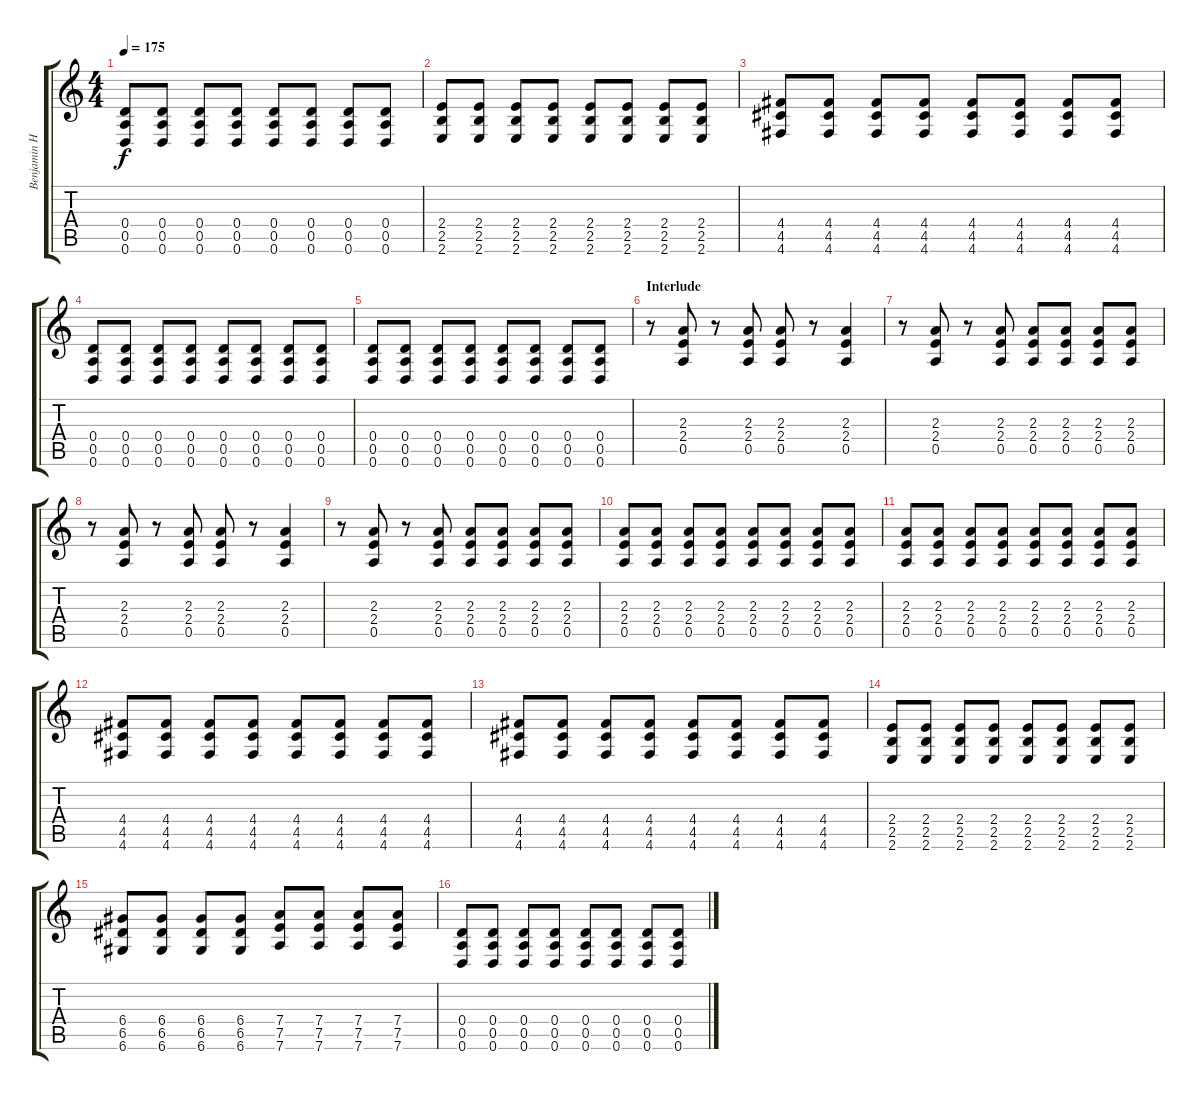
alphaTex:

\track ("Benjamin Harper Guitar 2" "Benjamin H") {instrument distortionguitar}
\staff {score tabs}
\tuning (E4 B3 G3 D3 A2 D2) {hide}
\ts (4 4)
\tempo 175
\clef g2
\ks c
(0.4 0.5 0.6).8{dy f} (0.4 0.5 0.6).8 (0.4 0.5 0.6).8 (0.4 0.5 0.6).8 (0.4 0.5 0.6).8 (0.4 0.5 0.6).8 (0.4 0.5 0.6).8 (0.4 0.5 0.6).8 |
(2.4 2.5 2.6).8 (2.4 2.5 2.6).8 (2.4 2.5 2.6).8 (2.4 2.5 2.6).8 (2.4 2.5 2.6).8 (2.4 2.5 2.6).8 (2.4 2.5 2.6).8 (2.4 2.5 2.6).8 |
(4.4 4.5 4.6).8 (4.4 4.5 4.6).8 (4.4 4.5 4.6).8 (4.4 4.5 4.6).8 (4.4 4.5 4.6).8 (4.4 4.5 4.6).8 (4.4 4.5 4.6).8 (4.4 4.5 4.6).8 |
(0.4 0.5 0.6).8 (0.4 0.5 0.6).8 (0.4 0.5 0.6).8 (0.4 0.5 0.6).8 (0.4 0.5 0.6).8 (0.4 0.5 0.6).8 (0.4 0.5 0.6).8 (0.4 0.5 0.6).8 |
(0.4 0.5 0.6).8 (0.4 0.5 0.6).8 (0.4 0.5 0.6).8 (0.4 0.5 0.6).8 (0.4 0.5 0.6).8 (0.4 0.5 0.6).8 (0.4 0.5 0.6).8 (0.4 0.5 0.6).8 |
\section ("" "Interlude")
r.8 (2.3 2.4 0.5).8 r.8 (2.3 2.4 0.5).8 (2.3 2.4 0.5).8 r.8 (2.3 2.4 0.5).4 |
r.8 (2.3 2.4 0.5).8 r.8 (2.3 2.4 0.5).8 (2.3 2.4 0.5).8 (2.3 2.4 0.5).8 (2.3 2.4 0.5).8 (2.3 2.4 0.5).8 |
r.8 (2.3 2.4 0.5).8 r.8 (2.3 2.4 0.5).8 (2.3 2.4 0.5).8 r.8 (2.3 2.4 0.5).4 |
r.8 (2.3 2.4 0.5).8 r.8 (2.3 2.4 0.5).8 (2.3 2.4 0.5).8 (2.3 2.4 0.5).8 (2.3 2.4 0.5).8 (2.3 2.4 0.5).8 |
(2.3 2.4 0.5).8{volume 10} (2.3 2.4 0.5).8 (2.3 2.4 0.5).8 (2.3 2.4 0.5).8 (2.3 2.4 0.5).8 (2.3 2.4 0.5).8 (2.3 2.4 0.5).8 (2.3 2.4 0.5).8 |
(2.3 2.4 0.5).8{volume 10} (2.3 2.4 0.5).8 (2.3 2.4 0.5).8 (2.3 2.4 0.5).8 (2.3 2.4 0.5).8 (2.3 2.4 0.5).8 (2.3 2.4 0.5).8 (2.3 2.4 0.5).8 |
(4.4 4.5 4.6).8 (4.4 4.5 4.6).8 (4.4 4.5 4.6).8 (4.4 4.5 4.6).8 (4.4 4.5 4.6).8 (4.4 4.5 4.6).8 (4.4 4.5 4.6).8 (4.4 4.5 4.6).8 |
(4.4 4.5 4.6).8 (4.4 4.5 4.6).8 (4.4 4.5 4.6).8 (4.4 4.5 4.6).8 (4.4 4.5 4.6).8 (4.4 4.5 4.6).8 (4.4 4.5 4.6).8 (4.4 4.5 4.6).8 |
(2.4 2.5 2.6).8 (2.4 2.5 2.6).8 (2.4 2.5 2.6).8 (2.4 2.5 2.6).8 (2.4 2.5 2.6).8 (2.4 2.5 2.6).8 (2.4 2.5 2.6).8 (2.4 2.5 2.6).8 |
(6.4 6.5 6.6).8 (6.4 6.5 6.6).8 (6.4 6.5 6.6).8 (6.4 6.5 6.6).8 (7.4 7.5 7.6).8 (7.4 7.5 7.6).8 (7.4 7.5 7.6).8 (7.4 7.5 7.6).8 |
(0.4 0.5 0.6).8 (0.4 0.5 0.6).8 (0.4 0.5 0.6).8 (0.4 0.5 0.6).8 (0.4 0.5 0.6).8 (0.4 0.5 0.6).8 (0.4 0.5 0.6).8 (0.4 0.5 0.6).8
